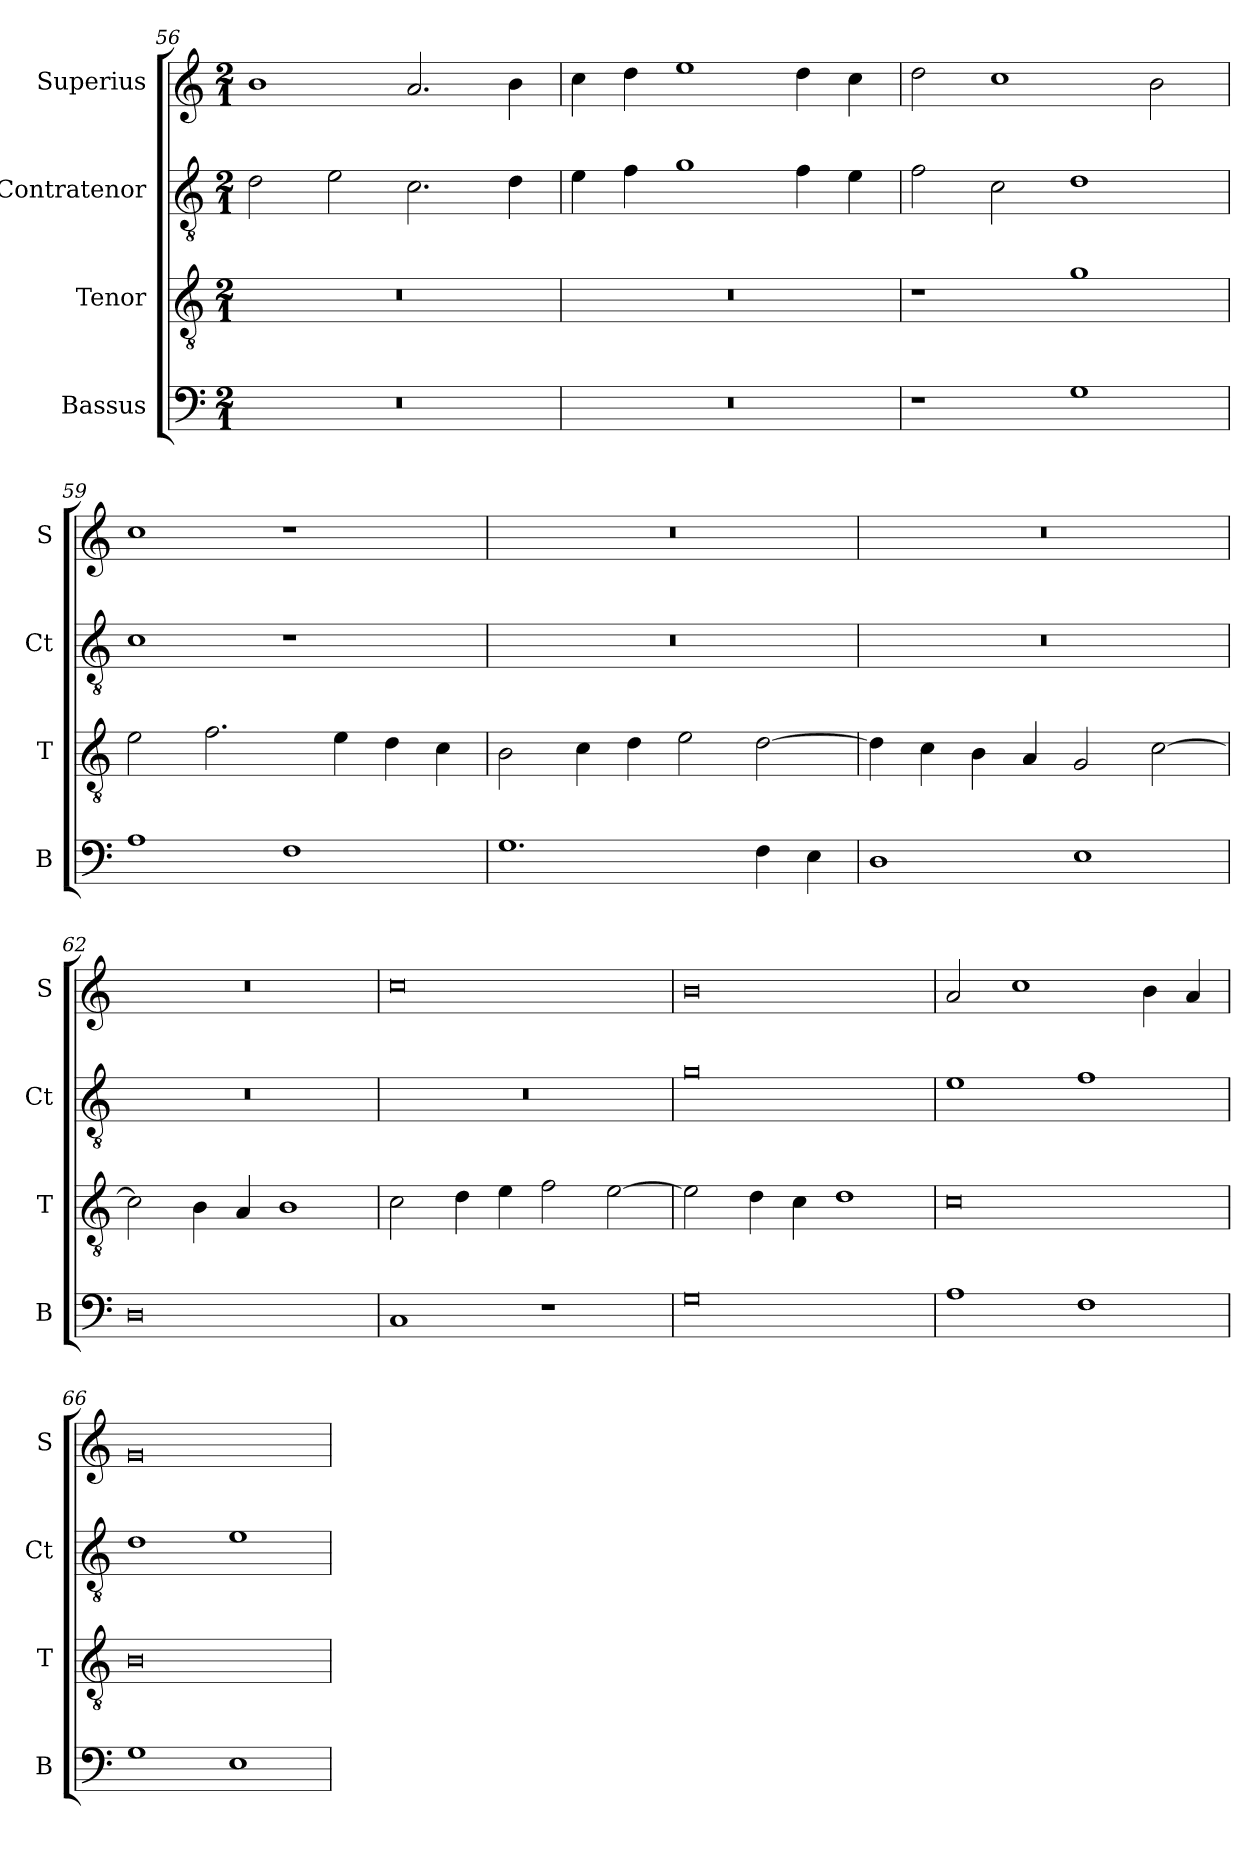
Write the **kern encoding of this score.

**kern	**kern	**kern	**kern
*part4	*part3	*part2	*part1
*staff4	*staff3	*staff2	*staff1
*I"Bassus	*I"Tenor	*I"Contratenor	*I"Superius
*I'B	*I'T	*I'Ct	*I'S
*clefF4	*clefGv2	*clefGv2	*clefG2
*k[]	*k[]	*k[]	*k[]
*M2/1	*M2/1	*M2/1	*M2/1
=56	=56	=56	=56
0r	0r	2d\	1b
.	.	2e\	.
.	.	2.c\	2.a/
.	.	4d\	4b\
=57	=57	=57	=57
0r	0r	4e\	4cc\
.	.	4f\	4dd\
.	.	1g	1ee
.	.	4f\	4dd\
.	.	4e\	4cc\
=58	=58	=58	=58
1r	1r	2f\	2dd\
.	.	2c\	1cc
1G	1g	1d	.
.	.	.	2b\
=59	=59	=59	=59
1A	2e\	1c	1cc
.	2.f\	.	.
1F	.	1r	1r
.	4e\	.	.
.	4d\	.	.
.	4c\	.	.
=60	=60	=60	=60
1.G	2B\	0r	0r
.	4c\	.	.
.	4d\	.	.
.	2e\	.	.
4F\	[2d\	.	.
4E\	.	.	.
=61	=61	=61	=61
1D	4d\]	0r	0r
.	4c\	.	.
.	4B\	.	.
.	4A/	.	.
1E	2G/	.	.
.	[2c\	.	.
=62	=62	=62	=62
0D	2c\]	0r	0r
.	4B\	.	.
.	4A/	.	.
.	1B	.	.
=63	=63	=63	=63
1C	2c\	0r	0cc
.	4d\	.	.
.	4e\	.	.
1r	2f\	.	.
.	[2e\	.	.
=64	=64	=64	=64
0G	2e\]	0g	0b
.	4d\	.	.
.	4c\	.	.
.	1d	.	.
=65	=65	=65	=65
1A	0c	1e	2a/
.	.	.	1cc
1F	.	1f	.
.	.	.	4b\
.	.	.	4a/
=66	=66	=66	=66
1G	0B	1d	0g
1E	.	1e	.
=	=	=	=
*-	*-	*-	*-
